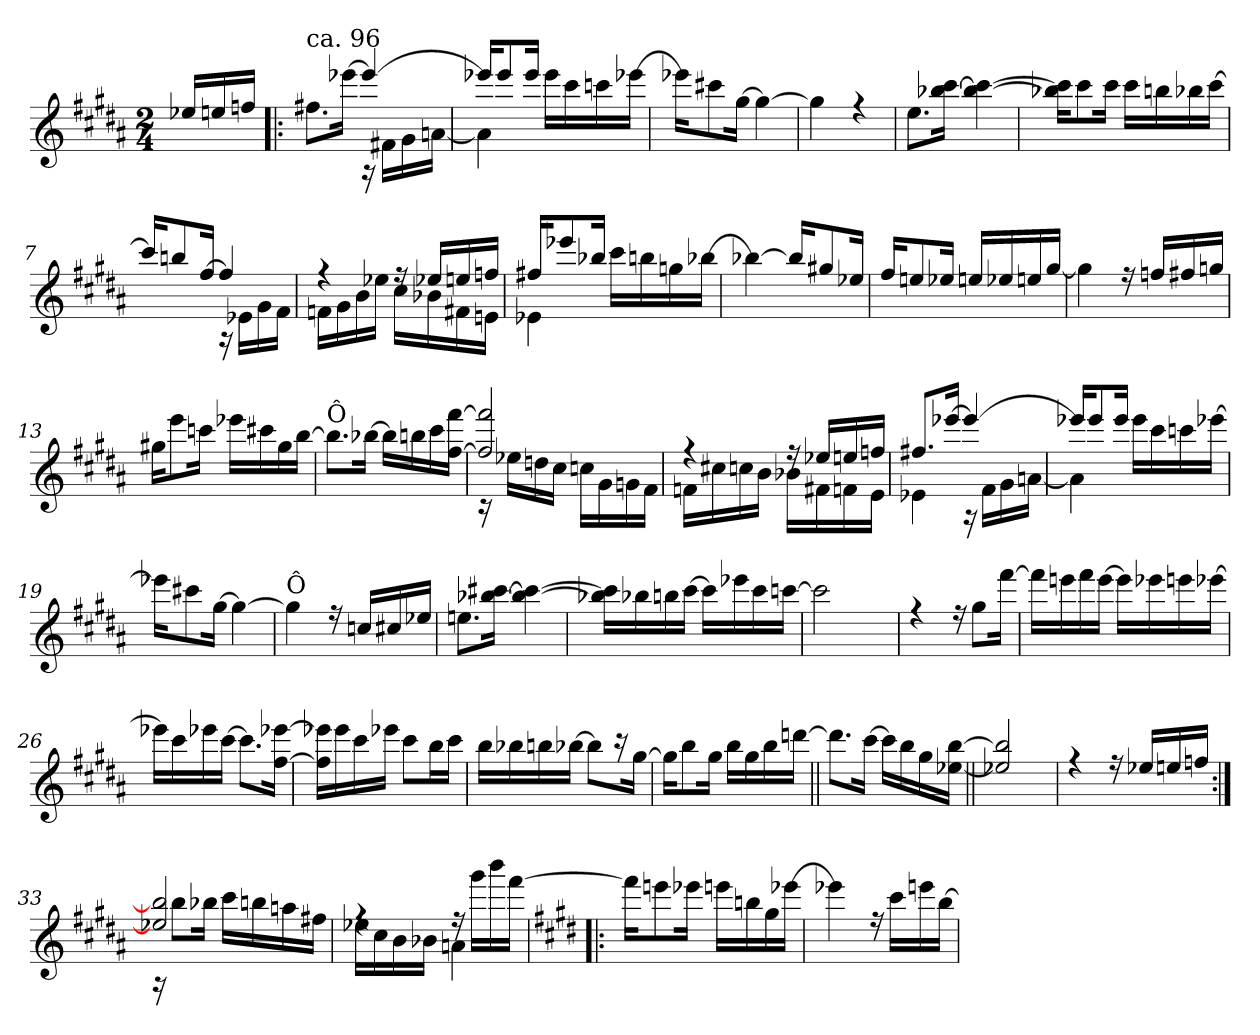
**kern
*part1
*staff1
*clefG2
*k[f#c#g#d#a#]
*B:
*M2/4
=
16ee-X/LL
16een/
16ffn/JJ
=1!|:
*^
*	*^
!LO:TX:a:t=ca. 96	!	!
8.ff#X\L	4ryy	2ryy
[>16eee-X\Jk	.	.
4eee-/_	16rA	.
.	16f#X!\LL	.
.	16g#!\	.
.	[<16an!\JJ	.
=2	=2	=2
16eee-X/KL]	4an!\]	4ryy
8eee-/	.	.
16eee-/Jk	.	.
16eee-\LL	4ryy	4ryy
16ccc#\	.	.
16cccn\	.	.
[>16eee-X\JJ	.	.
*	*v	*v
=3	=3
16eee-X\KL]	2ryy
8ccc#X\	.
[<16gg#\Jk	.
4gg#\_	.
=4	=4
4gg#\]	4ryy
4ree	4ryy
!!LO:LB:g=z	!!
=5	=5
8.ee\L	2ryy
[<16bb-X\ [<16ccc#\Jk	.
4bb-\_ 4ccc#\_	.
=6	=6
16bb-X\] 16ccc#\]KL	2ryy
8ccc#\	.
16ccc#\Jk	.
16ccc#\LL	.
16bbn\	.
16bb-X\	.
[<16ccc#\JJ	.
=7	=7
*	*^
16ccc#/KL]	4ryy	2ryy
8bbn/	.	.
[>16ff#/Jk	.	.
4ff#/]	16rA	.
.	16e-X!\LL	.
.	16g#!\	.
.	16f#!\JJ	.
=8	=8	=8
4ree	16fn!\LL	4ryy
.	16g#!\	.
.	16b!\	.
.	16ee-X!\JJ	.
16rff	16cc#!\LL	4ryy
16ee-X/LL	16b-X!\	.
16een/	16f#X!\	.
16ffn/JJ	16en!\JJ	.
!!LO:LB:g=z	!!	!!
=9	=9	=9
16ff#X/KL	4e-X!\	4ryy
8eee-X/	.	.
16bb-X/Jk	.	.
16ccc#\LL	4ryy	4ryy
16bbn\	.	.
16ggn\	.	.
[>16bb-X\JJ	.	.
*	*v	*v
=10	=10
4bb-X\_	4ryy
16bb-/KL]	4ryy
8gg#X/	.
16ee-X/Jk	.
=11	=11
16ff#/KL	4ryy
8een/	.
16ee-X/Jk	.
16een/LL	4ryy
16ee-X/	.
16een/	.
[>16gg#/JJ	.
=12	=12
4gg#\]	2ryy
16ree	.
16ffn/LL	.
16ff#X/	.
16ggn/JJ	.
!!LO:LB:g=z	!!
=13	=13
16gg#X\KL	2ryy
8eee\	.
16cccn\Jk	.
16eee-X\LL	.
16ccc#X\	.
16gg#\	.
[<16bb\JJ	.
=14	=14
!LO:TX:a:t=Ô	!
8.bbn\L]	2ryy
[<16bb-X\Jk	.
16bb-\LL]	.
16bbn\	.
16ccc#\	.
[<16ff#\ [<16fff#\JJ	.
=15	=15
*	*^
2ff#/] 2fff#/]	16rc	4ryy
.	16ee-X!\LL	.
.	16ddn!\	.
.	16cc#!\JJ	.
.	16ccn!\LL	4ryy
.	16g#!\	.
.	16gn!\	.
.	16f#!\JJ	.
=16	=16	=16
4ree	16fn!\LL	4ryy
.	16cc#X!\	.
.	16ccn!\	.
.	16b!\JJ	.
16ree	16b-X!\LL	4ryy
16ee-X/LL	16f#X!\	.
16een/	16fn!\	.
16ffn/JJ	16e!\JJ	.
!!LO:LB:g=z	!!	!!
=17	=17	=17
8.ff#X/L	4e-X!\	2ryy
[>16eee-X/Jk	.	.
4eee-/_	16rA	.
.	16f#!\LL	.
.	16g#!\	.
.	[<16an!\JJ	.
=18	=18	=18
16eee-X/KL]	4an!\]	4ryy
8eee-/	.	.
16eee-/Jk	.	.
16eee-\LL	4ryy	4ryy
16ccc#\	.	.
16cccn\	.	.
[>16eee-X\JJ	.	.
*	*v	*v
=19	=19
16eee-X\KL]	2ryy
8ccc#X\	.
[<16gg#\Jk	.
4gg#\_	.
=20	=20
!LO:TX:a:t=Ô	!
4gg#\]	2ryy
16ree	.
16ccn/LL	.
16cc#X/	.
16ee-X/JJ	.
=21	=21
8.een\L	2ryy
[<16bb-X\ [<16ccc#X\Jk	.
4bb-\_ 4ccc#\_	.
!!LO:LB:g=z	!!
=22	=22
16bb-X\] 16ccc#\]LL	2ryy
16bb-X\	.
16bbn\	.
[<16ccc#\JJ	.
16ccc#\LL]	.
16eee-X\	.
16ccc#\	.
[<16cccn\JJ	.
=23	=23
2cccn\]	4ryy
.	4ryy
=24	=24
4ree	4ryy
16ree	4ryy
8gg#\L	.
[<16fff#\Jk	.
=25	=25
16fff#\LL]	2ryy
16eeen\	.
16fff#\	.
[<16eee\JJ	.
16eee\LL]	.
16eee-X\	.
16eeen\	.
[<16eee-X\JJ	.
=26	=26
16eee-X\LL]	2ryy
16ccc#\	.
16eee-X\	.
[<16ccc#\JJ	.
8.ccc#\L]	.
[<16ff#\ [<16eee-X\Jk	.
!!LO:LB:g=z	!!
=27	=27
16ff#\] 16eee-X\]LL	2ryy
16eee-\	.
16ccc#\	.
16eee-X\JJ	.
8ccc#\L	.
16bb\L	.
16ccc#\JJ	.
=28	=28
16bb\LL	2ryy
16bb-X\	.
16bbn\	.
[<16bb-X\JJ	.
8bb-\L]	.
16r	.
[<16gg#\Jk	.
=29	=29
16gg#\KL]	2ryy
8bb\	.
16gg#\Jk	.
16bb\LL	.
16gg#\	.
16bb\	.
[<16dddn\JJ	.
=30||	=30||
8.dddn\L]	4ryy
[<16ccc#\Jk	.
16ccc#\LL]	4ryy
16bb\	.
16gg#\	.
[<16ee-X\ [<16bb\JJ	.
!!LO:LB:g=z	!!
=31||	=31||
2ee-X/] 2bbn/]	2ryy
=32	=32
4ree	2ryy
16ree	.
16ee-X/LL	.
16een/	.
16ffn/JJ	.
=33:|!	=33:|!
*	*^
2ee-X/] 2bbn/]	16rA	2ryy
.	8bb!\L	.
.	16bb-X!\Jk	.
.	16ccc#!\LL	.
.	16bbn!\	.
.	16aan!\	.
.	16ff#X!\JJ	.
=34	=34	=34
4ree	16ee-X!\LL	2ryy
.	16cc#!\	.
.	16b!\	.
.	16b-X!\JJ	.
16ree	4an!\	.
16ggg#\LL	.	.
16bbb\	.	.
[>16fff#\JJ	.	.
*v	*v	*v
!!LO:PB:g=z
=35!|:
*k[f#c#g#d#]
*E:
*^
16fff#\KL]	2en/yy
8eeen\	.
16eee-X\Jk	.
16eeen\LL	.
16bbn\	.
16gg#\	.
[<16eee-X\JJ	.
=36	=36
4eee-X\]	2ryy
16ree	.
16ccc#\LL	.
16eeen\	.
[<16bb\JJ	.
*v	*v
=
*-
